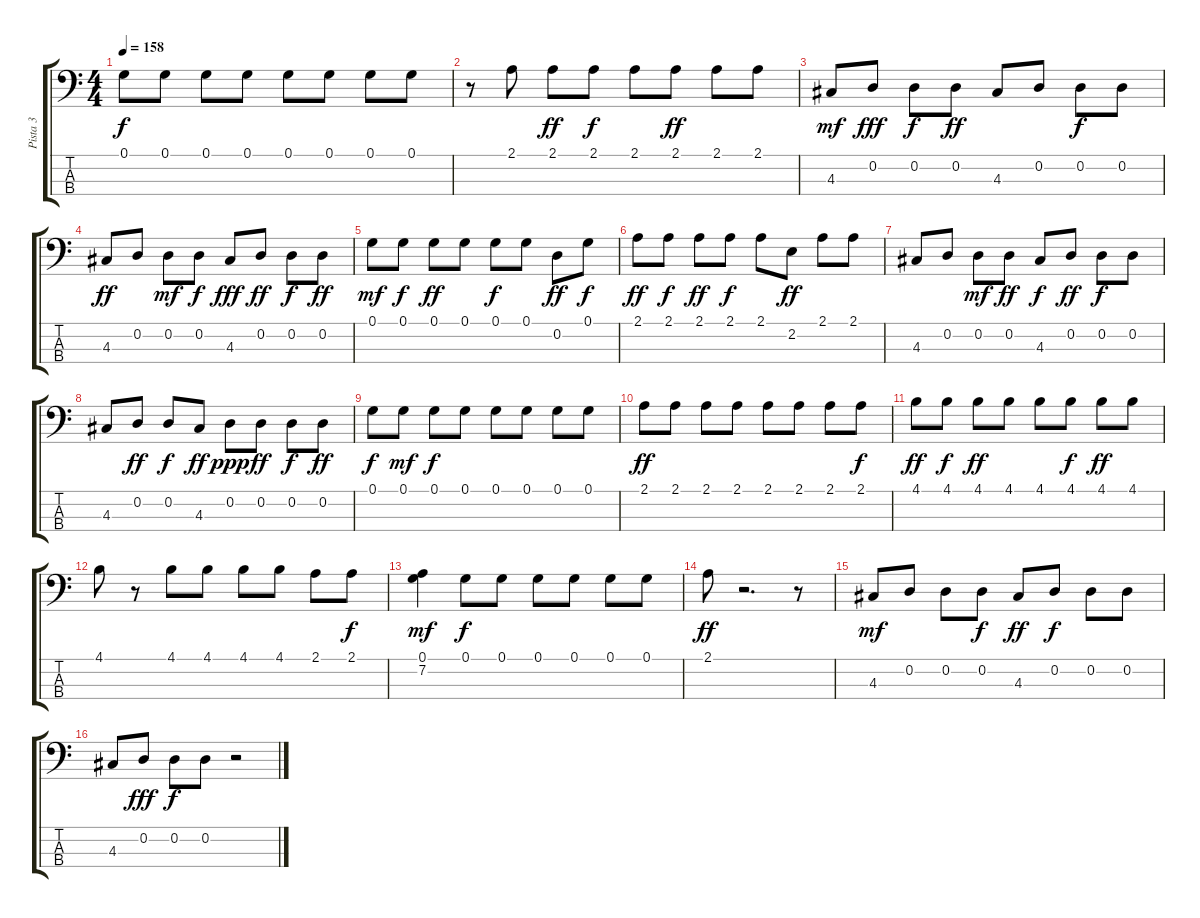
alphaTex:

\track ("Pista 3" "Pista 3") {instrument electricbassfinger}
\staff {score tabs}
\tuning (G2 D2 A1 E1) {hide}
\ts (4 4)
\tempo 158
\clef f4
\ks c
0.1.8{dy f} 0.1.8 0.1.8 0.1.8 0.1.8 0.1.8 0.1.8 0.1.8 |
r.8 2.1.8 2.1.8{dy ff} 2.1.8{dy f} 2.1.8 2.1.8{dy ff} 2.1.8 2.1.8 |
4.3.8{dy mf} 0.2.8{dy fff} 0.2.8{dy f} 0.2.8{dy ff} 4.3.8 0.2.8 0.2.8{dy f} 0.2.8 |
4.3.8{dy ff} 0.2.8 0.2.8{dy mf} 0.2.8{dy f} 4.3.8{dy fff} 0.2.8{dy ff} 0.2.8{dy f} 0.2.8{dy ff} |
0.1.8{dy mf} 0.1.8{dy f} 0.1.8{dy ff} 0.1.8 0.1.8{dy f} 0.1.8 0.2.8{dy ff} 0.1.8{dy f} |
2.1.8{dy ff} 2.1.8{dy f} 2.1.8{dy ff} 2.1.8{dy f} 2.1.8 2.2.8{dy ff} 2.1.8 2.1.8 |
4.3.8 0.2.8 0.2.8{dy mf} 0.2.8{dy ff} 4.3.8{dy f} 0.2.8{dy ff} 0.2.8{dy f} 0.2.8 |
4.3.8 0.2.8{dy ff} 0.2.8{dy f} 4.3.8{dy ff} 0.2.8{dy ppp} 0.2.8{dy ff} 0.2.8{dy f} 0.2.8{dy ff} |
0.1.8{dy f} 0.1.8{dy mf} 0.1.8{dy f} 0.1.8 0.1.8 0.1.8 0.1.8 0.1.8 |
2.1.8{dy ff} 2.1.8 2.1.8 2.1.8 2.1.8 2.1.8 2.1.8 2.1.8{dy f} |
4.1.8{dy ff} 4.1.8{dy f} 4.1.8{dy ff} 4.1.8 4.1.8 4.1.8{dy f} 4.1.8{dy ff} 4.1.8 |
4.1.8 r.8 4.1.8 4.1.8 4.1.8 4.1.8 2.1.8 2.1.8{dy f} |
(0.1 7.2).4{dy mf} 0.1.8{dy f} 0.1.8 0.1.8 0.1.8 0.1.8 0.1.8 |
2.1.8{dy ff} r.2{d} r.8 |
4.3.8{dy mf} 0.2.8 0.2.8 0.2.8{dy f} 4.3.8{dy ff} 0.2.8{dy f} 0.2.8 0.2.8 |
4.3.8 0.2.8{dy fff} 0.2.8{dy f} 0.2.8 r.2
